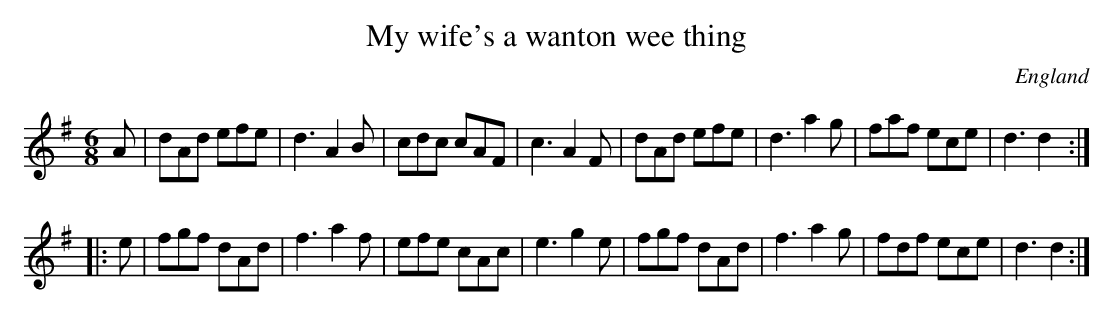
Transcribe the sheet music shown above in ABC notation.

X:1
T:My wife's a wanton wee thing
L:1/8
M:6/8
O:England
K:G major
A |\
dAd efe | d3 A2B | cdc cAF | c3 A2F | \
dAd efe | d3 a2g | faf ece | d3 d2 :|
 |:e |\
fgf dAd | f3 a2f | efe cAc | e3 g2e | \
fgf dAd | f3 a2g | fdf ece | d3 d2 :|
